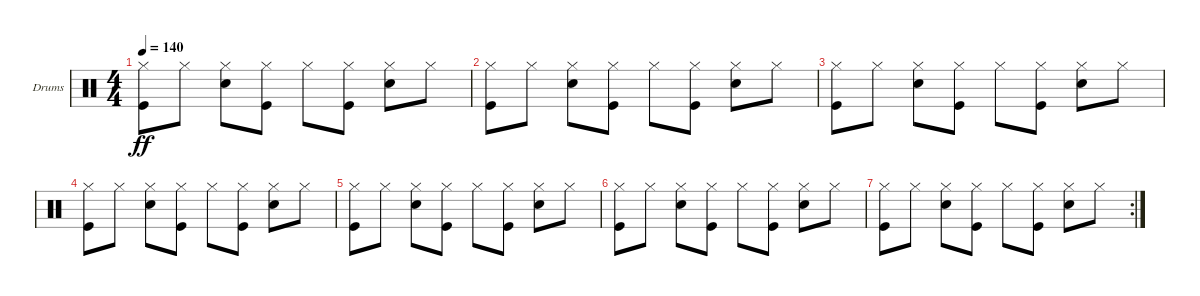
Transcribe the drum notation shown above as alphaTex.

\defaultSystemsLayout 4
\bracketExtendMode groupsimilarinstruments
\firstSystemTrackNameOrientation horizontal
\otherSystemsTrackNameOrientation horizontal
\track ("Drumkit" "Drums") {instrument percussion}
\staff {score}
\articulation defaults
\ts (4 4)
\tempo 140
\clef neutral
\ks c
("Kick (hit)" "Hi-Hat (closed)").8{dy ff} "Hi-Hat (closed)".8 ("Snare (hit) 2" "Hi-Hat (closed)").8 ("Kick (hit)" "Hi-Hat (closed)").8 "Hi-Hat (closed)".8 ("Kick (hit)" "Hi-Hat (closed)").8 ("Snare (hit) 2" "Hi-Hat (closed)").8 "Hi-Hat (closed)".8 |
("Kick (hit)" "Hi-Hat (closed)").8 "Hi-Hat (closed)".8 ("Snare (hit) 2" "Hi-Hat (closed)").8 ("Kick (hit)" "Hi-Hat (closed)").8 "Hi-Hat (closed)".8 ("Kick (hit)" "Hi-Hat (closed)").8 ("Snare (hit) 2" "Hi-Hat (closed)").8 "Hi-Hat (closed)".8 |
("Kick (hit)" "Hi-Hat (closed)").8 "Hi-Hat (closed)".8 ("Snare (hit) 2" "Hi-Hat (closed)").8 ("Kick (hit)" "Hi-Hat (closed)").8 "Hi-Hat (closed)".8 ("Kick (hit)" "Hi-Hat (closed)").8 ("Snare (hit) 2" "Hi-Hat (closed)").8 "Hi-Hat (closed)".8 |
("Kick (hit)" "Hi-Hat (closed)").8 "Hi-Hat (closed)".8 ("Snare (hit) 2" "Hi-Hat (closed)").8 ("Kick (hit)" "Hi-Hat (closed)").8 "Hi-Hat (closed)".8 ("Kick (hit)" "Hi-Hat (closed)").8 ("Snare (hit) 2" "Hi-Hat (closed)").8 "Hi-Hat (closed)".8 |
("Kick (hit)" "Hi-Hat (closed)").8 "Hi-Hat (closed)".8 ("Snare (hit) 2" "Hi-Hat (closed)").8 ("Kick (hit)" "Hi-Hat (closed)").8 "Hi-Hat (closed)".8 ("Kick (hit)" "Hi-Hat (closed)").8 ("Snare (hit) 2" "Hi-Hat (closed)").8 "Hi-Hat (closed)".8 |
("Kick (hit)" "Hi-Hat (closed)").8 "Hi-Hat (closed)".8 ("Snare (hit) 2" "Hi-Hat (closed)").8 ("Kick (hit)" "Hi-Hat (closed)").8 "Hi-Hat (closed)".8 ("Kick (hit)" "Hi-Hat (closed)").8 ("Snare (hit) 2" "Hi-Hat (closed)").8 "Hi-Hat (closed)".8 |
\rc 2
("Kick (hit)" "Hi-Hat (closed)").8 "Hi-Hat (closed)".8 ("Snare (hit) 2" "Hi-Hat (closed)").8 ("Kick (hit)" "Hi-Hat (closed)").8 "Hi-Hat (closed)".8 ("Kick (hit)" "Hi-Hat (closed)").8 ("Snare (hit) 2" "Hi-Hat (closed)").8 "Hi-Hat (closed)".8
